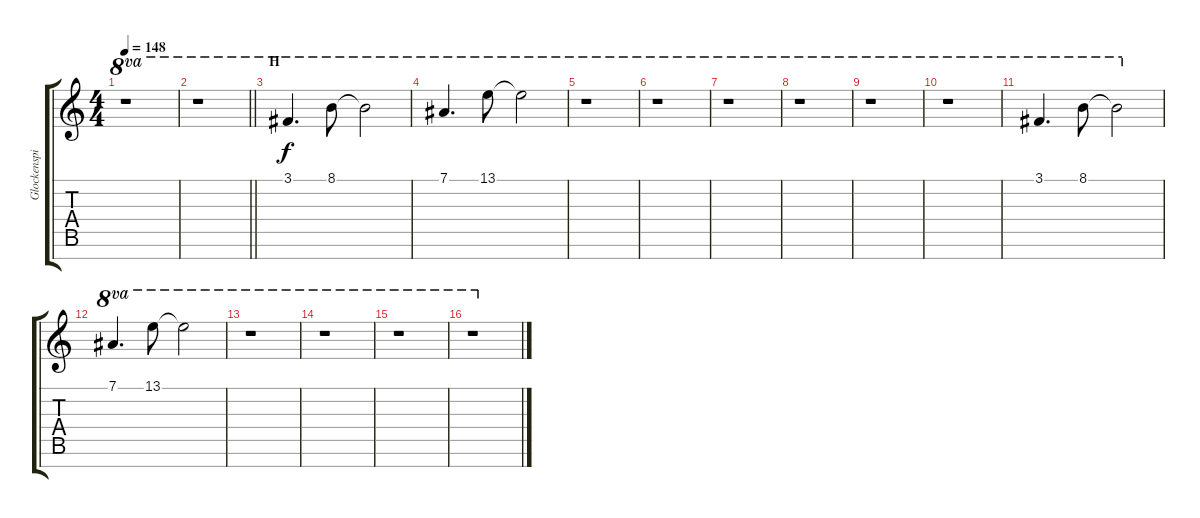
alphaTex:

\track ("Glockenspiel" "Glockenspi") {instrument vibraphone}
\staff {score tabs}
\tuning (Eb5 Bb4 Gb4 Db4 Ab3 Eb3 Bb2) {hide}
\ts (4 4)
\tempo 148
\clef g2
\ks c
r.1{ot 8va dy f} |
\barLineRight lightlight
r.1{ot 8va} |
\section ("" "H")
3.1.4{d ot 8va} 8.1.8{ot 8va} 8.1{t}.2{ot 8va} |
7.1.4{d ot 8va} 13.1.8{ot 8va} 13.1{t}.2{ot 8va} |
r.1{ot 8va} |
r.1{ot 8va} |
r.1{ot 8va} |
r.1{ot 8va} |
r.1{ot 8va} |
r.1{ot 8va} |
3.1.4{d ot 8va} 8.1.8{ot 8va} 8.1{t}.2{ot 8va} |
7.1.4{d ot 8va} 13.1.8{ot 8va} 13.1{t}.2{ot 8va} |
r.1{ot 8va} |
r.1{ot 8va} |
r.1{ot 8va} |
r.1{ot 8va}
